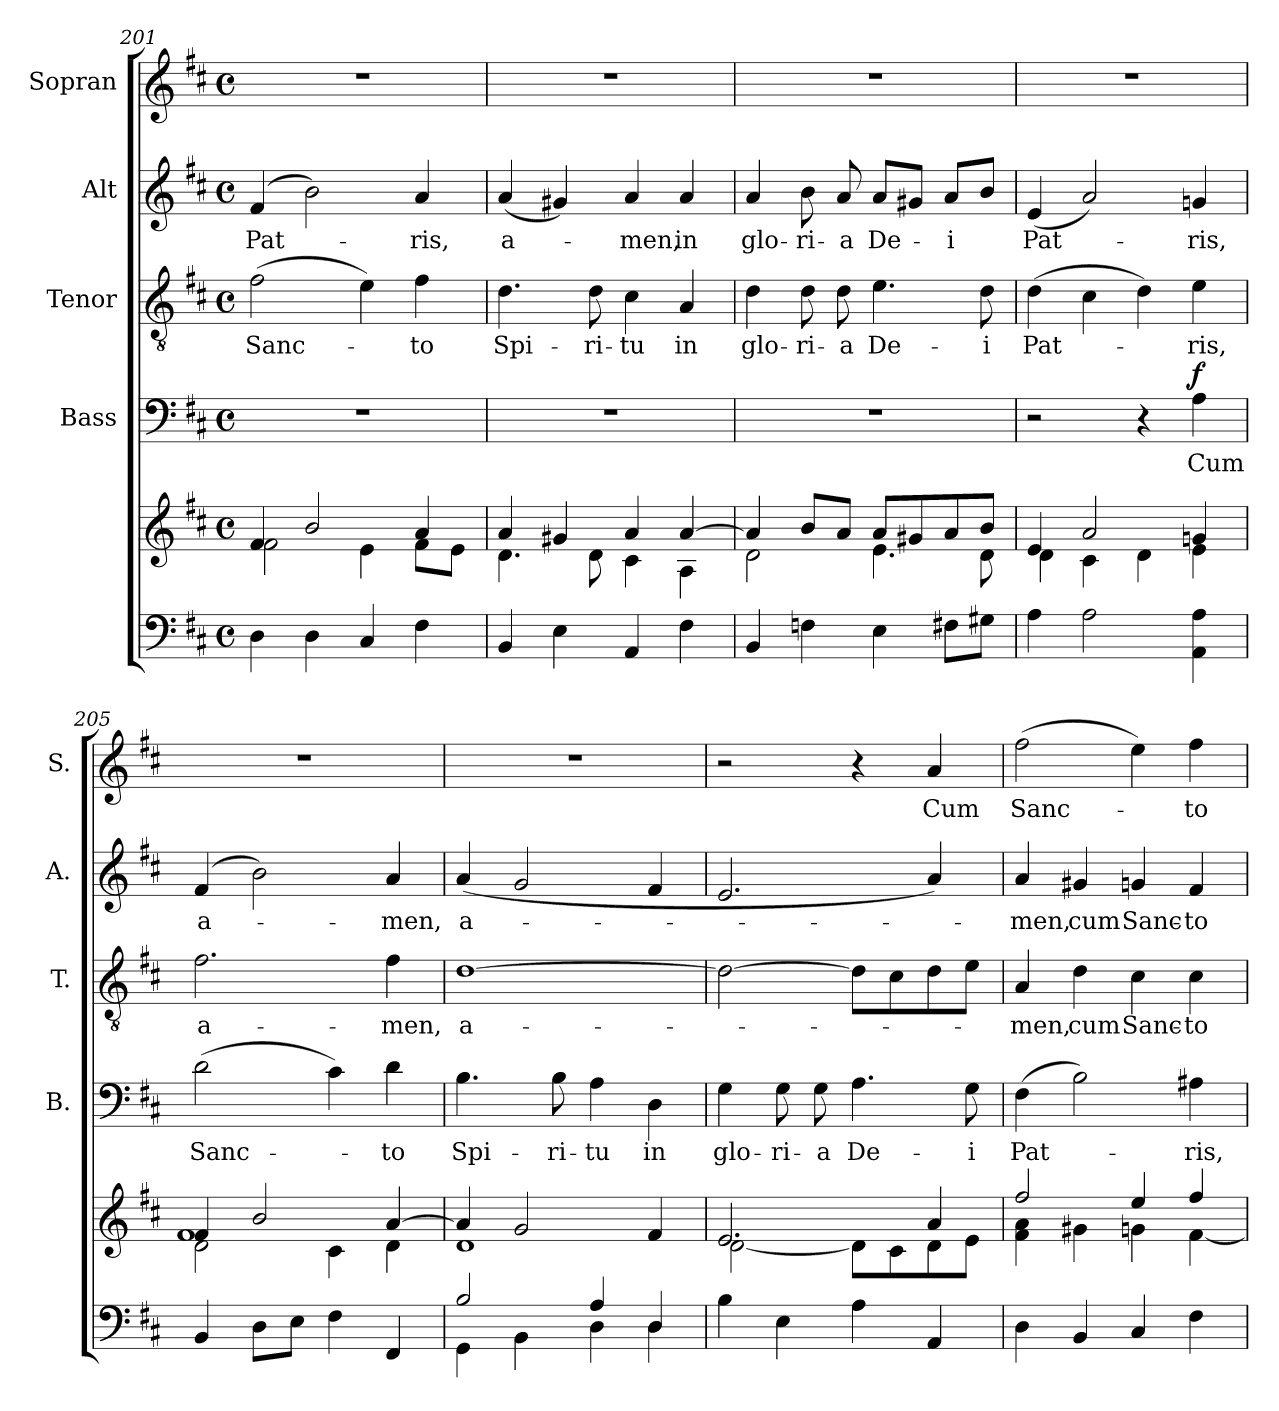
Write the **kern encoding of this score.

**kern	**kern	**kern	**text	**dynam	**kern	**text	**kern	**text	**kern	**text
*part5	*part5	*part4	*part4	*part4	*part3	*part3	*part2	*part2	*part1	*part1
*staff6	*staff5	*staff4	*staff4	*staff4	*staff3	*staff3	*staff2	*staff2	*staff1	*staff1
*	*	*I"Bass	*	*	*I"Tenor	*	*I"Alt	*	*I"Sopran	*
*	*	*I'B.	*	*	*I'T.	*	*I'A.	*	*I'S.	*
*clefF4	*clefG2	*clefF4	*	*	*clefGv2	*	*clefG2	*	*clefG2	*
*k[f#c#]	*k[f#c#]	*k[f#c#]	*	*	*k[f#c#]	*	*k[f#c#]	*	*k[f#c#]	*
*D:	*D:	*D:	*	*	*D:	*	*D:	*	*D:	*
*M4/4	*M4/4	*M4/4	*	*	*M4/4	*	*M4/4	*	*M4/4	*
*met(c)	*met(c)	*met(c)	*	*	*met(c)	*	*met(c)	*	*met(c)	*
=201	=201	=201	=201	=201	=201	=201	=201	=201	=201	=201
*	*^	*	*	*	*	*	*	*	*	*
!	!	!	!	!	!	!	!LO:LY:b	!	!LO:LY:b	!	!
4D\	4f#/	2f#\	1r	.	.	(>2f#\	Sanc-	(4f#/	Pat-	1r	.
4D\	2b/	.	.	.	.	.	.	2b\)	.	.	.
4C#/	.	4e\	.	.	.	4e\)	.	.	.	.	.
!	!	!	!	!	!	!	!LO:LY:b	!	!LO:LY:b	!	!
4F#\	4a/	8f#\L	.	.	.	4f#\	-to	4a/	-ris,	.	.
.	.	8e\J	.	.	.	.	.	.	.	.	.
!!LO:PB:g=z
=202	=202	=202	=202	=202	=202	=202	=202	=202	=202	=202	=202
!	!	!	!	!	!	!	!LO:LY:b	!	!LO:LY:b	!	!
4BB/	4a/	4.d\	1r	.	.	4.d\	Spi-	(<4a/	a-	1r	.
4E\	4g#X/	.	.	.	.	.	.	4g#X/)	.	.	.
!	!	!	!	!	!	!	!LO:LY:b	!	!	!	!
.	.	8d\	.	.	.	8d\	-ri-	.	.	.	.
!	!	!	!	!	!	!	!LO:LY:b	!	!LO:LY:b	!	!
4AA/	4a/	4c#\	.	.	.	4c#\	-tu	4a/	-men,	.	.
!	!	!	!	!	!	!	!LO:LY:b	!	!LO:LY:b	!	!
4F#\	[>4a/	4A\	.	.	.	4A/	in	4a/	in	.	.
=203	=203	=203	=203	=203	=203	=203	=203	=203	=203	=203	=203
!	!	!	!	!	!	!	!LO:LY:b	!	!LO:LY:b	!	!
4BB/	4a/]	2d\	1r	.	.	4d\	glo-	4a/	glo-	1r	.
!	!	!	!	!	!	!	!LO:LY:b	!	!LO:LY:b	!	!
4Fn\	8b/L	.	.	.	.	8d\	-ri-	8b\	-ri-	.	.
!	!	!	!	!	!	!	!LO:LY:b	!	!LO:LY:b	!	!
.	8a/J	.	.	.	.	8d\	-a	8a/	-a	.	.
!	!	!	!	!	!	!	!LO:LY:b	!	!LO:LY:b	!	!
4E\	8a/L	4.e\	.	.	.	4.e\	De-	8a/L	De-	.	.
.	8g#X/	.	.	.	.	.	.	8g#X/J	.	.	.
!	!	!	!	!	!	!	!	!	!LO:LY:b	!	!
8F#X\L	8a/	.	.	.	.	.	.	8a/L	-i	.	.
!	!	!	!	!	!	!	!LO:LY:b	!	!	!	!
8G#X\J	8b/J	8d\	.	.	.	8d\	-i	8b/J	.	.	.
=204	=204	=204	=204	=204	=204	=204	=204	=204	=204	=204	=204
!	!	!	!	!	!	!	!LO:LY:b	!	!LO:LY:b	!	!
4A\	4e/	4d\	2r	.	.	(>4d\	Pat-	(<4e/	Pat-	1r	.
2A\	2a/	4c#\	.	.	.	4c#\	.	2a/)	.	.	.
.	.	4d\	4r	.	.	4d\)	.	.	.	.	.
!	!	!	!	!LO:LY:b	!LO:DY:a	!	!LO:LY:b	!	!LO:LY:b	!	!
4AA\ 4A\	4gn/	4e\	4A\	Cum	f	4e\	-ris,	4gn/	-ris,	.	.
=205	=205	=205	=205	=205	=205	=205	=205	=205	=205	=205	=205
*	*	*^	*	*	*	*	*	*	*	*	*
!	!	!	!	!	!LO:LY:b	!	!	!LO:LY:b	!	!LO:LY:b	!	!
4BB/	4f#/	2d\	1f#	(>2d\	Sanc-	.	2.f#\	a-	(4f#/	a-	1r	.
8D\L	2b/	.	.	.	.	.	.	.	2b\)	.	.	.
8E\J	.	.	.	.	.	.	.	.	.	.	.	.
4F#\	.	4c#\	.	4c#\)	.	.	.	.	.	.	.	.
!	!	!	!	!	!LO:LY:b	!	!	!LO:LY:b	!	!LO:LY:b	!	!
4FF#/	[>4a/	4d\	.	4d\	-to	.	4f#\	-men,	4a/	-men,	.	.
*	*	*v	*v	*	*	*	*	*	*	*	*	*
=206	=206	=206	=206	=206	=206	=206	=206	=206	=206	=206	=206
*^	*	*	*	*	*	*	*	*	*	*	*
!	!	!	!	!	!LO:LY:b	!	!	!LO:LY:b	!	!LO:LY:b	!	!
2B/	4GG\	4a/]	1d	4.B\	Spi-	.	[1d	a-	(<4a/	a-	1r	.
.	4BB\	2g/	.	.	.	.	.	.	2g/	.	.	.
!	!	!	!	!	!LO:LY:b	!	!	!	!	!	!	!
.	.	.	.	8B\	-ri-	.	.	.	.	.	.	.
!	!	!	!	!	!LO:LY:b	!	!	!	!	!	!	!
4A/	4D\	.	.	4A\	-tu	.	.	.	.	.	.	.
!	!	!	!	!	!LO:LY:b	!	!	!	!	!	!	!
4D/	4D\	4f#/	.	4D\	in	.	.	.	4f#/	.	.	.
=207	=207	=207	=207	=207	=207	=207	=207	=207	=207	=207	=207	=207
!	!	!	!	!	!LO:LY:b	!	!	!	!	!	!	!
*v	*v	*	*	*	*	*	*	*	*	*	*	*
4B\	2.e/	[<2d\	4G\	glo-	.	2d\_	.	2.e/	.	2r	.
!	!	!	!	!LO:LY:b	!	!	!	!	!	!	!
4E\	.	.	8G\	-ri-	.	.	.	.	.	.	.
!	!	!	!	!LO:LY:b	!	!	!	!	!	!	!
.	.	.	8G\	-a	.	.	.	.	.	.	.
!	!	!	!	!LO:LY:b	!	!	!	!	!	!	!
4A\	.	8d\L]	4.A\	De-	.	8d\L]	.	.	.	4r	.
.	.	8c#\	.	.	.	8c#\	.	.	.	.	.
!	!	!	!	!	!	!	!	!	!	!	!LO:LY:b
4AA/	4a/	8d\	.	.	.	8d\	.	4a/)	.	4a/	Cum
!	!	!	!	!LO:LY:b	!	!	!	!	!	!	!
.	.	8e\J	8G\	-i	.	8e\J	.	.	.	.	.
=208	=208	=208	=208	=208	=208	=208	=208	=208	=208	=208	=208
!	!	!	!	!LO:LY:b	!	!	!LO:LY:b	!	!LO:LY:b	!	!LO:LY:b
4D\	2ff#/	4f#\ 4a\	(>4F#\	Pat-	.	4A/	-men,	4a/	-men,	(>2ff#\	Sanc-
!	!	!	!	!	!	!	!LO:LY:b	!	!LO:LY:b	!	!
4BB/	.	4g#X\	2B\)	.	.	4d\	cum	4g#X/	cum	.	.
!	!	!	!	!	!	!	!LO:LY:b	!	!LO:LY:b	!	!
4C#/	4ee/	4gn\	.	.	.	4c#\	Sanc-	4gn/	Sanc-	4ee\)	.
!	!	!	!	!LO:LY:b	!	!	!LO:LY:b	!	!LO:LY:b	!	!LO:LY:b
4F#\	4ff#/	[<4f#\	4A#X\	-ris,	.	4c#\	-to	4f#/	-to	4ff#\	-to
*	*v	*v	*	*	*	*	*	*	*	*	*
=	=	=	=	=	=	=	=	=	=	=
*-	*-	*-	*-	*-	*-	*-	*-	*-	*-	*-
